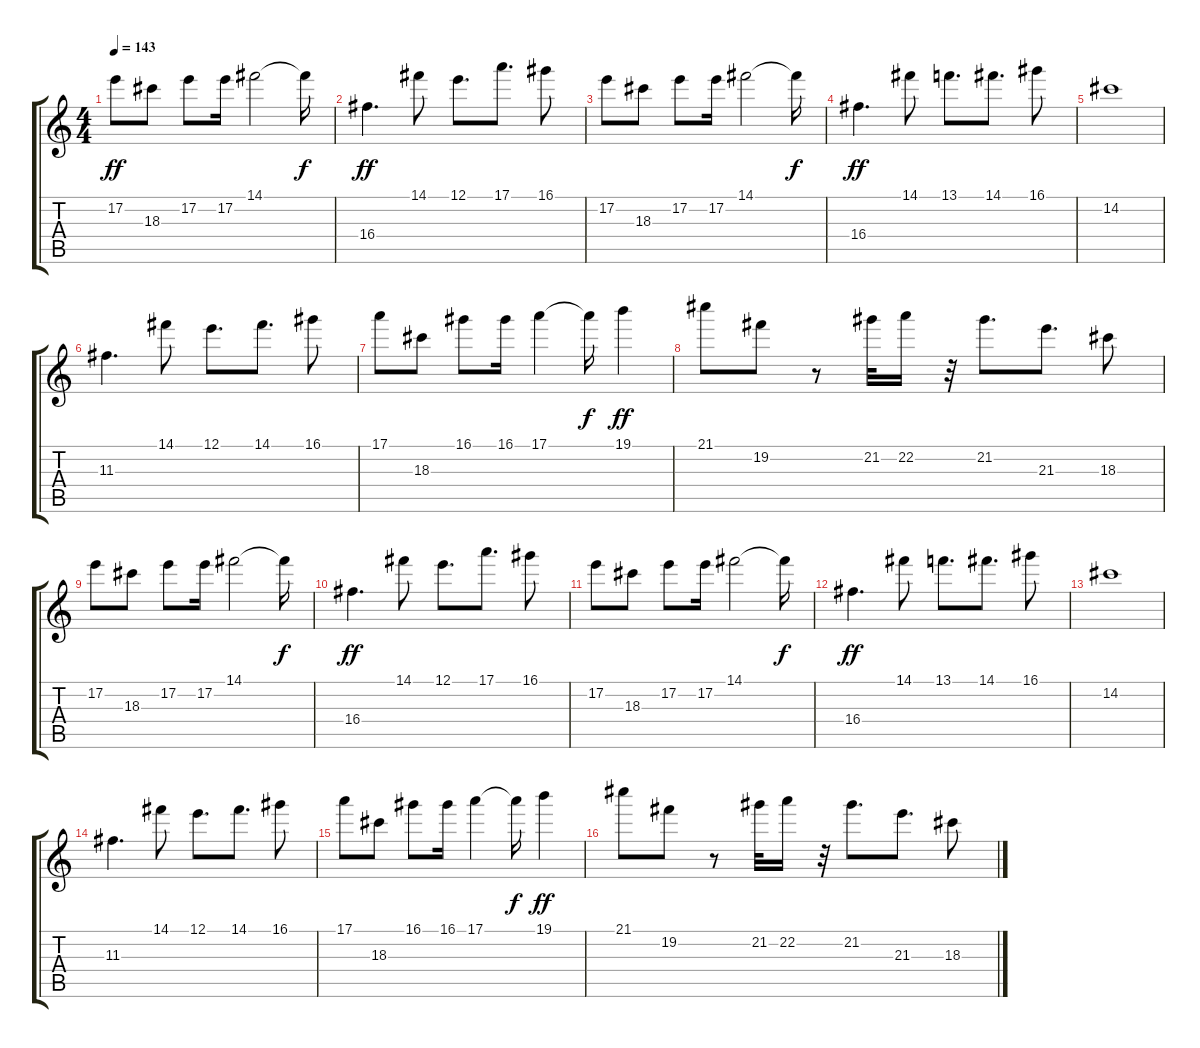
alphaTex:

\track "" {instrument overdrivenguitar}
\staff {score tabs}
\tuning (E4 B3 G3 D3 A2 E2) {hide}
\ts (4 4)
\tempo 143
\clef g2
\ks c
17.2.8{dy ff} 18.3.8 17.2.8 17.2.16 14.1.2 14.1{t}.16{dy f} |
16.4.4{d dy ff} 14.1.8 12.1.8{d} 17.1.8{d} 16.1.8 |
17.2.8 18.3.8 17.2.8 17.2.16 14.1.2 14.1{t}.16{dy f} |
16.4.4{d dy ff} 14.1.8 13.1.8{d} 14.1.8{d} 16.1.8 |
14.2.1 |
11.3.4{d} 14.1.8 12.1.8{d} 14.1.8{d} 16.1.8 |
17.1.8 18.3.8 16.1.8 16.1.16 17.1.4 17.1{t}.16{dy f} 19.1.4{dy ff} |
21.1.8 19.2.8 r.8 21.2.32 22.2.16 r.32 21.2.8{d} 21.3.8{d} 18.3.8 |
17.2.8 18.3.8 17.2.8 17.2.16 14.1.2 14.1{t}.16{dy f} |
16.4.4{d dy ff} 14.1.8 12.1.8{d} 17.1.8{d} 16.1.8 |
17.2.8 18.3.8 17.2.8 17.2.16 14.1.2 14.1{t}.16{dy f} |
16.4.4{d dy ff} 14.1.8 13.1.8{d} 14.1.8{d} 16.1.8 |
14.2.1 |
11.3.4{d} 14.1.8 12.1.8{d} 14.1.8{d} 16.1.8 |
17.1.8 18.3.8 16.1.8 16.1.16 17.1.4 17.1{t}.16{dy f} 19.1.4{dy ff} |
21.1.8 19.2.8 r.8 21.2.32 22.2.16 r.32 21.2.8{d} 21.3.8{d} 18.3.8
